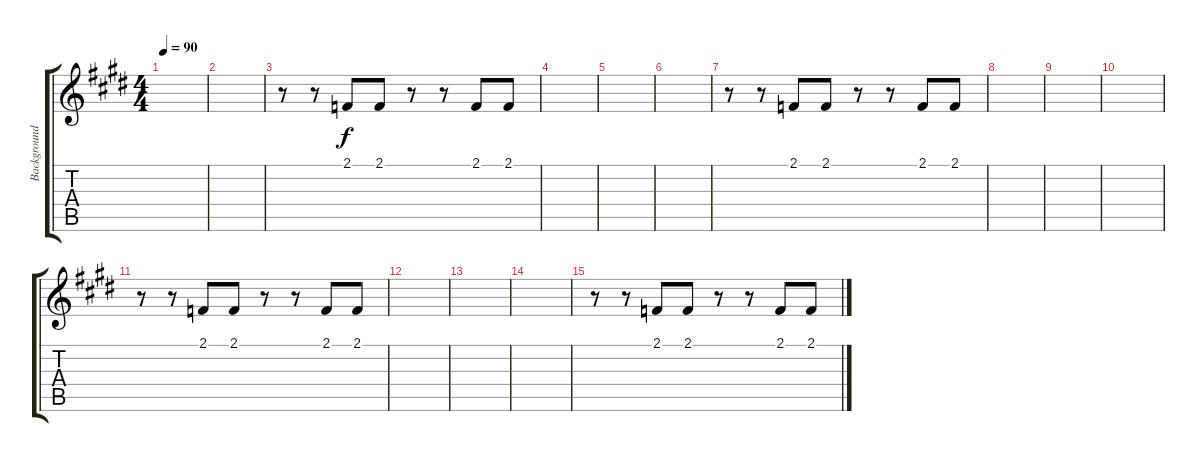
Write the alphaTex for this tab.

\track ("Background (R. Peake)" "Background") {instrument bassoon}
\staff {score tabs}
\tuning (Eb4 Bb3 Gb3 Db3 Ab2 Eb2) {hide}
\ts (4 4)
\tempo 90
\clef g2
\ks e
|
|
r.8 r.8 2.1.8 2.1.8 r.8 r.8 2.1.8 2.1.8 |
|
|
|
r.8 r.8 2.1.8 2.1.8 r.8 r.8 2.1.8 2.1.8 |
|
|
|
r.8 r.8 2.1.8 2.1.8 r.8 r.8 2.1.8 2.1.8 |
|
|
|
r.8 r.8 2.1.8 2.1.8 r.8 r.8 2.1.8 2.1.8
